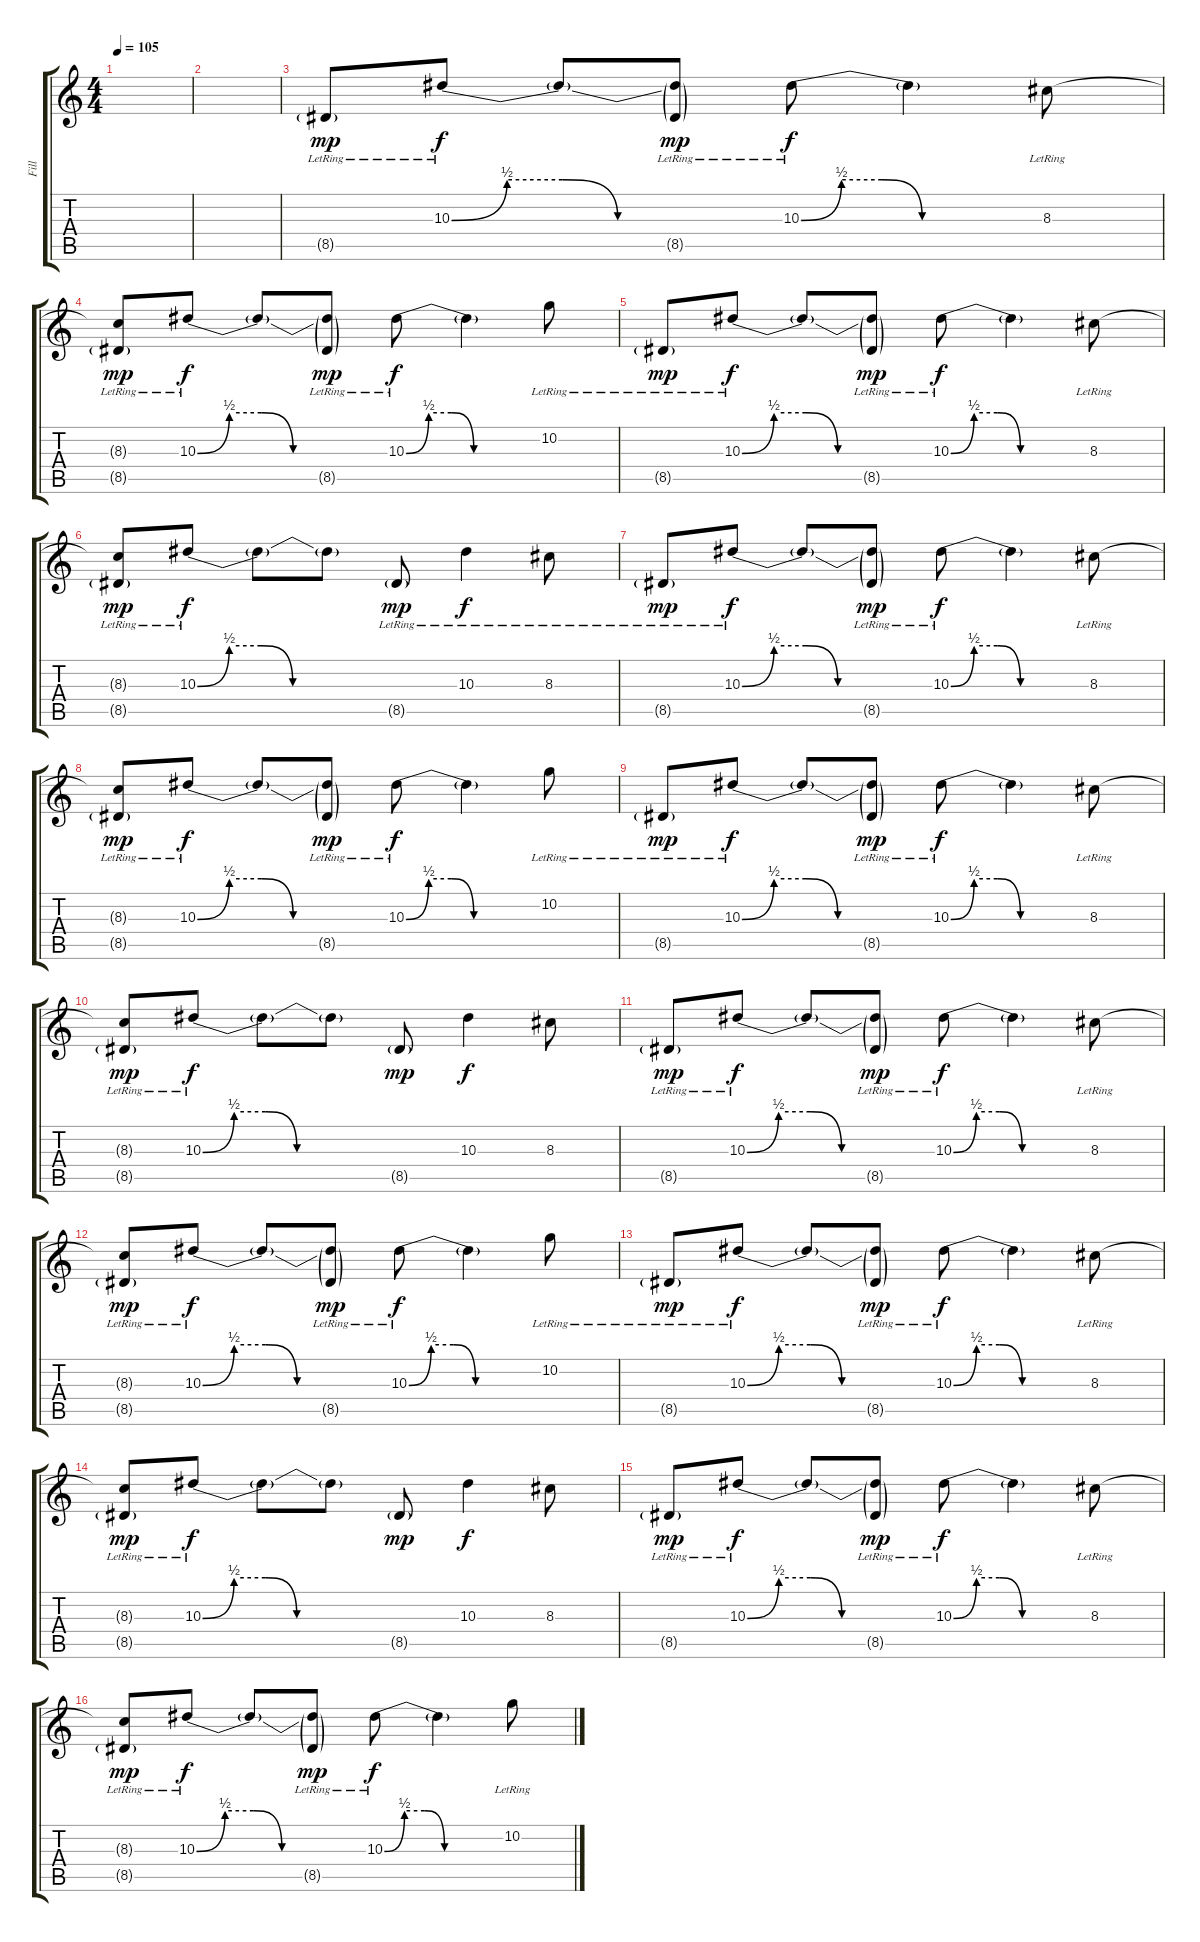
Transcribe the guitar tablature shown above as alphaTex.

\track ("Fill" "Fill") {instrument acousticguitarsteel}
\staff {score tabs}
\tuning (D4 A3 F3 C3 G2 C2) {hide}
\ts (4 4)
\tempo 105
\clef g2
\ks c
|
|
8.5{g lr}.8{dy mp} 10.3{be (custom 0 0 10 2 20 2 30 0 60 0) lr}.8{dy f} 10.3{t}.8 (10.3{t} 8.5{g lr}).8{dy mp} 10.3{be (custom 0 0 10 2 20 2 30 0 60 0) lr}.8{dy f} 10.3{t}.4 8.3{lr}.8 |
(8.3{t} 8.5{g lr}).8{dy mp} 10.3{be (custom 0 0 10 2 20 2 30 0 60 0) lr}.8{dy f} 10.3{t}.8 (10.3{t} 8.5{g lr}).8{dy mp} 10.3{be (custom 0 0 10 2 20 2 30 0 60 0) lr}.8{dy f} 10.3{t}.4 10.2{lr}.8 |
8.5{g lr}.8{dy mp} 10.3{be (custom 0 0 10 2 20 2 30 0 60 0) lr}.8{dy f} 10.3{t}.8 (10.3{t} 8.5{g lr}).8{dy mp} 10.3{be (custom 0 0 10 2 20 2 30 0 60 0) lr}.8{dy f} 10.3{t}.4 8.3{lr}.8 |
(8.3{t} 8.5{g lr}).8{dy mp} 10.3{be (custom 0 0 10 2 20 2 30 0 60 0) lr}.8{dy f} 10.3{t}.8 10.3{t}.8 8.5{g lr}.8{dy mp} 10.3{lr}.4{dy f} 8.3{lr}.8 |
8.5{g lr}.8{dy mp} 10.3{be (custom 0 0 10 2 20 2 30 0 60 0) lr}.8{dy f} 10.3{t}.8 (10.3{t} 8.5{g lr}).8{dy mp} 10.3{be (custom 0 0 10 2 20 2 30 0 60 0) lr}.8{dy f} 10.3{t}.4 8.3{lr}.8 |
(8.3{t} 8.5{g lr}).8{dy mp} 10.3{be (custom 0 0 10 2 20 2 30 0 60 0) lr}.8{dy f} 10.3{t}.8 (10.3{t} 8.5{g lr}).8{dy mp} 10.3{be (custom 0 0 10 2 20 2 30 0 60 0) lr}.8{dy f} 10.3{t}.4 10.2{lr}.8 |
8.5{g lr}.8{dy mp} 10.3{be (custom 0 0 10 2 20 2 30 0 60 0) lr}.8{dy f} 10.3{t}.8 (10.3{t} 8.5{g lr}).8{dy mp} 10.3{be (custom 0 0 10 2 20 2 30 0 60 0) lr}.8{dy f} 10.3{t}.4 8.3{lr}.8 |
(8.3{t} 8.5{g lr}).8{dy mp} 10.3{be (custom 0 0 10 2 20 2 30 0 60 0) lr}.8{dy f} 10.3{t}.8 10.3{t}.8 8.5{g}.8{dy mp} 10.3.4{dy f} 8.3.8 |
8.5{g lr}.8{dy mp} 10.3{be (custom 0 0 10 2 20 2 30 0 60 0) lr}.8{dy f} 10.3{t}.8 (10.3{t} 8.5{g lr}).8{dy mp} 10.3{be (custom 0 0 10 2 20 2 30 0 60 0) lr}.8{dy f} 10.3{t}.4 8.3{lr}.8 |
(8.3{t} 8.5{g lr}).8{dy mp} 10.3{be (custom 0 0 10 2 20 2 30 0 60 0) lr}.8{dy f} 10.3{t}.8 (10.3{t} 8.5{g lr}).8{dy mp} 10.3{be (custom 0 0 10 2 20 2 30 0 60 0) lr}.8{dy f} 10.3{t}.4 10.2{lr}.8 |
8.5{g lr}.8{dy mp} 10.3{be (custom 0 0 10 2 20 2 30 0 60 0) lr}.8{dy f} 10.3{t}.8 (10.3{t} 8.5{g lr}).8{dy mp} 10.3{be (custom 0 0 10 2 20 2 30 0 60 0) lr}.8{dy f} 10.3{t}.4 8.3{lr}.8 |
(8.3{t} 8.5{g lr}).8{dy mp} 10.3{be (custom 0 0 10 2 20 2 30 0 60 0) lr}.8{dy f} 10.3{t}.8 10.3{t}.8 8.5{g}.8{dy mp} 10.3.4{dy f} 8.3.8 |
8.5{g lr}.8{dy mp} 10.3{be (custom 0 0 10 2 20 2 30 0 60 0) lr}.8{dy f} 10.3{t}.8 (10.3{t} 8.5{g lr}).8{dy mp} 10.3{be (custom 0 0 10 2 20 2 30 0 60 0) lr}.8{dy f} 10.3{t}.4 8.3{lr}.8 |
(8.3{t} 8.5{g lr}).8{dy mp} 10.3{be (custom 0 0 10 2 20 2 30 0 60 0) lr}.8{dy f} 10.3{t}.8 (10.3{t} 8.5{g lr}).8{dy mp} 10.3{be (custom 0 0 10 2 20 2 30 0 60 0) lr}.8{dy f} 10.3{t}.4 10.2{lr}.8
